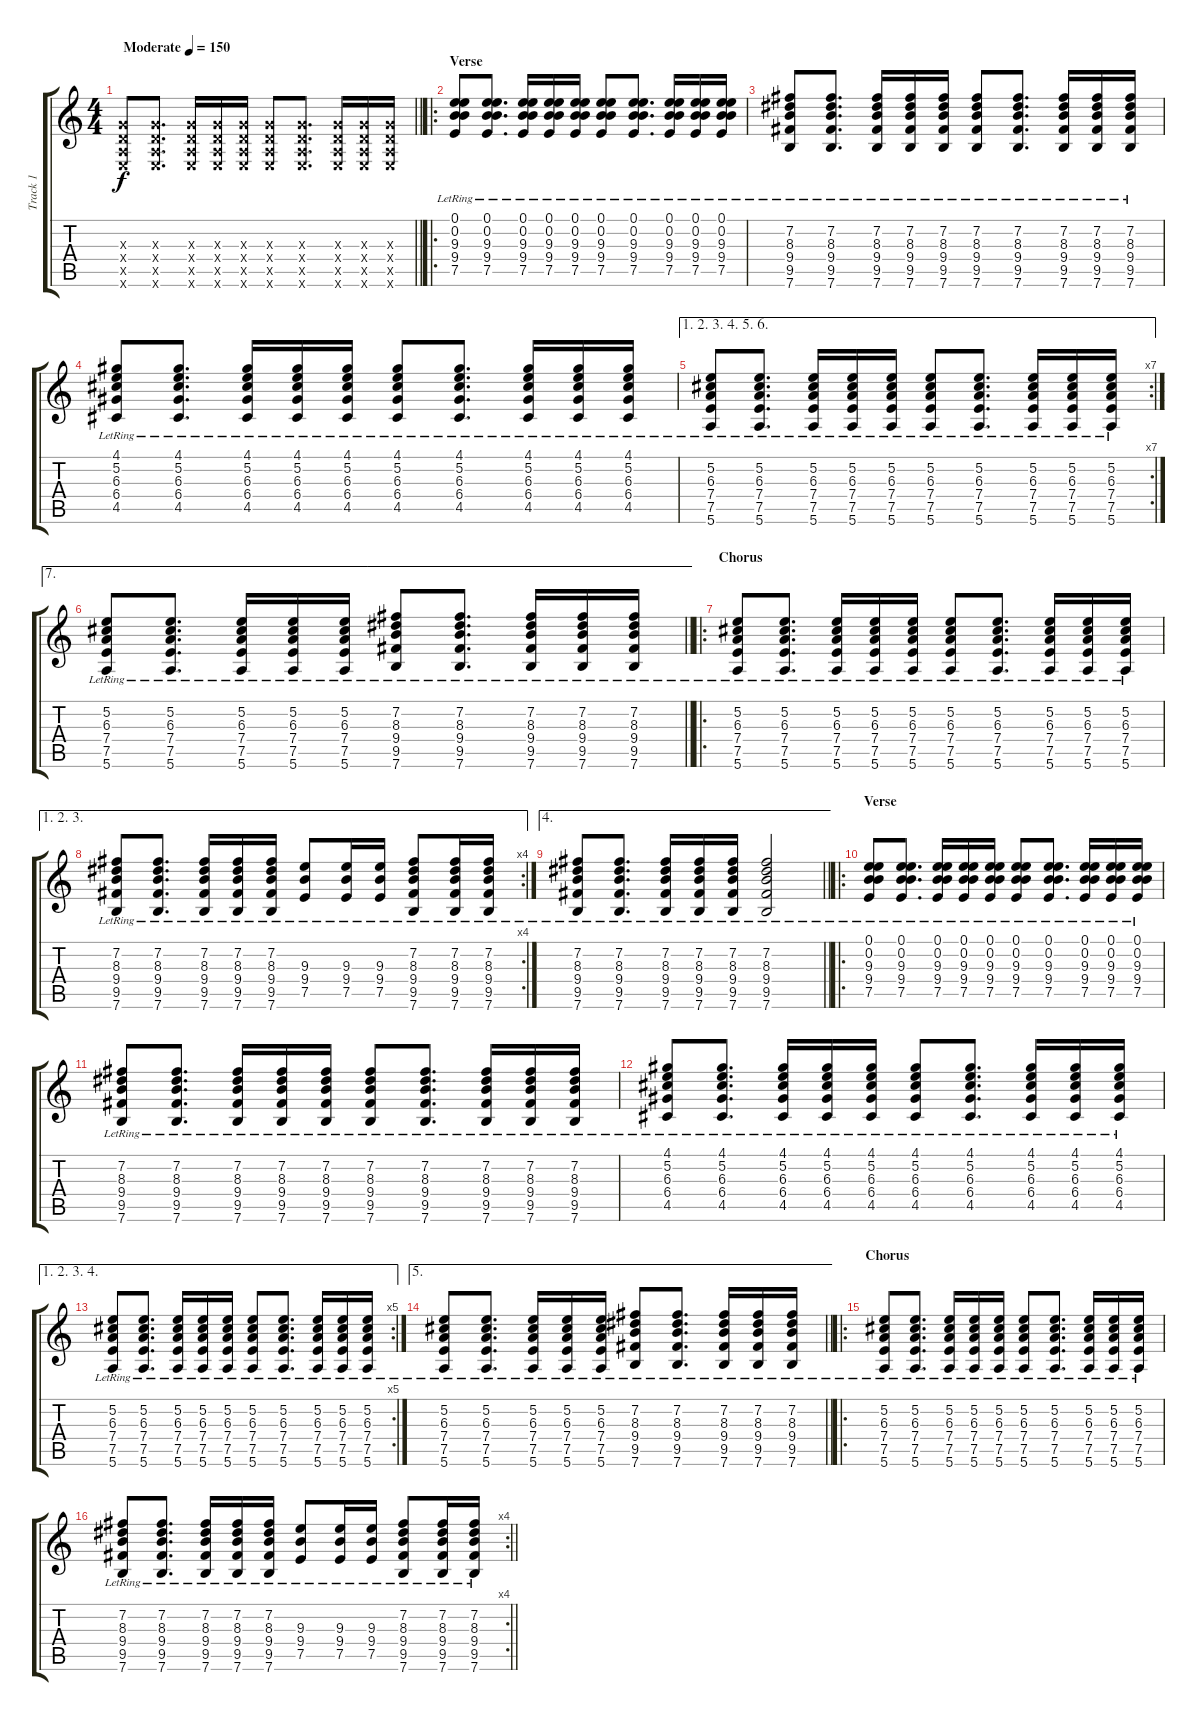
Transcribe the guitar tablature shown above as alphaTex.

\track ("Track 1" "Track 1") {instrument acousticguitarsteel}
\staff {score tabs}
\tuning (E4 B3 G3 D3 A2 E2) {hide}
\ts (4 4)
\tempo (150 "Moderate")
\clef g2
\barLineRight lightlight
\ks c
(0.3{x} 0.4{x} 0.5{x} 0.6{x}).8{dy f instrument acousticguitarsteel} (0.3{x} 0.4{x} 0.5{x} 0.6{x}).8{d} (0.3{x} 0.4{x} 0.5{x} 0.6{x}).16 (0.3{x} 0.4{x} 0.5{x} 0.6{x}).16 (0.3{x} 0.4{x} 0.5{x} 0.6{x}).16 (0.3{x} 0.4{x} 0.5{x} 0.6{x}).8 (0.3{x} 0.4{x} 0.5{x} 0.6{x}).8{d} (0.3{x} 0.4{x} 0.5{x} 0.6{x}).16 (0.3{x} 0.4{x} 0.5{x} 0.6{x}).16 (0.3{x} 0.4{x} 0.5{x} 0.6{x}).16 |
\ro
\section ("" "Verse")
(0.1{lr} 0.2{lr} 9.3{lr} 9.4{lr} 7.5{lr}).8 (0.1{lr} 0.2{lr} 9.3{lr} 9.4{lr} 7.5{lr}).8{d} (0.1{lr} 0.2{lr} 9.3{lr} 9.4{lr} 7.5{lr}).16 (0.1{lr} 0.2{lr} 9.3{lr} 9.4{lr} 7.5{lr}).16 (0.1{lr} 0.2{lr} 9.3{lr} 9.4{lr} 7.5{lr}).16 (0.1{lr} 0.2{lr} 9.3{lr} 9.4{lr} 7.5{lr}).8 (0.1{lr} 0.2{lr} 9.3{lr} 9.4{lr} 7.5{lr}).8{d} (0.1{lr} 0.2{lr} 9.3{lr} 9.4{lr} 7.5{lr}).16 (0.1{lr} 0.2{lr} 9.3{lr} 9.4{lr} 7.5{lr}).16 (0.1{lr} 0.2{lr} 9.3{lr} 9.4{lr} 7.5{lr}).16 |
(7.2{lr} 8.3{lr} 9.4{lr} 9.5{lr} 7.6{lr}).8 (7.2{lr} 8.3{lr} 9.4{lr} 9.5{lr} 7.6{lr}).8{d} (7.2{lr} 8.3{lr} 9.4{lr} 9.5{lr} 7.6{lr}).16 (7.2{lr} 8.3{lr} 9.4{lr} 9.5{lr} 7.6{lr}).16 (7.2{lr} 8.3{lr} 9.4{lr} 9.5{lr} 7.6{lr}).16 (7.2{lr} 8.3{lr} 9.4{lr} 9.5{lr} 7.6{lr}).8 (7.2{lr} 8.3{lr} 9.4{lr} 9.5{lr} 7.6{lr}).8{d} (7.2{lr} 8.3{lr} 9.4{lr} 9.5{lr} 7.6{lr}).16 (7.2{lr} 8.3{lr} 9.4{lr} 9.5{lr} 7.6{lr}).16 (7.2{lr} 8.3{lr} 9.4{lr} 9.5{lr} 7.6{lr}).16 |
(4.1{lr} 5.2{lr} 6.3{lr} 6.4{lr} 4.5{lr}).8 (4.1{lr} 5.2{lr} 6.3{lr} 6.4{lr} 4.5{lr}).8{d} (4.1{lr} 5.2{lr} 6.3{lr} 6.4{lr} 4.5{lr}).16 (4.1{lr} 5.2{lr} 6.3{lr} 6.4{lr} 4.5{lr}).16 (4.1{lr} 5.2{lr} 6.3{lr} 6.4{lr} 4.5{lr}).16 (4.1{lr} 5.2{lr} 6.3{lr} 6.4{lr} 4.5{lr}).8 (4.1{lr} 5.2{lr} 6.3{lr} 6.4{lr} 4.5{lr}).8{d} (4.1{lr} 5.2{lr} 6.3{lr} 6.4{lr} 4.5{lr}).16 (4.1{lr} 5.2{lr} 6.3{lr} 6.4{lr} 4.5{lr}).16 (4.1{lr} 5.2{lr} 6.3{lr} 6.4{lr} 4.5{lr}).16 |
\ae (1 2 3 4 5 6)
\rc 7
(5.2{lr} 6.3{lr} 7.4{lr} 7.5{lr} 5.6{lr}).8 (5.2{lr} 6.3{lr} 7.4{lr} 7.5{lr} 5.6{lr}).8{d} (5.2{lr} 6.3{lr} 7.4{lr} 7.5{lr} 5.6{lr}).16 (5.2{lr} 6.3{lr} 7.4{lr} 7.5{lr} 5.6{lr}).16 (5.2{lr} 6.3{lr} 7.4{lr} 7.5{lr} 5.6{lr}).16 (5.2{lr} 6.3{lr} 7.4{lr} 7.5{lr} 5.6{lr}).8 (5.2{lr} 6.3{lr} 7.4{lr} 7.5{lr} 5.6{lr}).8{d} (5.2{lr} 6.3{lr} 7.4{lr} 7.5{lr} 5.6{lr}).16 (5.2{lr} 6.3{lr} 7.4{lr} 7.5{lr} 5.6{lr}).16 (5.2{lr} 6.3{lr} 7.4{lr} 7.5{lr} 5.6{lr}).16 |
\ae 7
\barLineRight lightlight
(5.2{lr} 6.3{lr} 7.4{lr} 7.5{lr} 5.6{lr}).8 (5.2{lr} 6.3{lr} 7.4{lr} 7.5{lr} 5.6{lr}).8{d} (5.2{lr} 6.3{lr} 7.4{lr} 7.5{lr} 5.6{lr}).16 (5.2{lr} 6.3{lr} 7.4{lr} 7.5{lr} 5.6{lr}).16 (5.2{lr} 6.3{lr} 7.4{lr} 7.5{lr} 5.6{lr}).16 (7.2{lr} 8.3{lr} 9.4{lr} 9.5{lr} 7.6{lr}).8 (7.2{lr} 8.3{lr} 9.4{lr} 9.5{lr} 7.6{lr}).8{d} (7.2{lr} 8.3{lr} 9.4{lr} 9.5{lr} 7.6{lr}).16 (7.2{lr} 8.3{lr} 9.4{lr} 9.5{lr} 7.6{lr}).16 (7.2{lr} 8.3{lr} 9.4{lr} 9.5{lr} 7.6{lr}).16 |
\ro
\section ("" "Chorus")
(5.2{lr} 6.3{lr} 7.4{lr} 7.5{lr} 5.6{lr}).8 (5.2{lr} 6.3{lr} 7.4{lr} 7.5{lr} 5.6{lr}).8{d} (5.2{lr} 6.3{lr} 7.4{lr} 7.5{lr} 5.6{lr}).16 (5.2{lr} 6.3{lr} 7.4{lr} 7.5{lr} 5.6{lr}).16 (5.2{lr} 6.3{lr} 7.4{lr} 7.5{lr} 5.6{lr}).16 (5.2{lr} 6.3{lr} 7.4{lr} 7.5{lr} 5.6{lr}).8 (5.2{lr} 6.3{lr} 7.4{lr} 7.5{lr} 5.6{lr}).8{d} (5.2{lr} 6.3{lr} 7.4{lr} 7.5{lr} 5.6{lr}).16 (5.2{lr} 6.3{lr} 7.4{lr} 7.5{lr} 5.6{lr}).16 (5.2{lr} 6.3{lr} 7.4{lr} 7.5{lr} 5.6{lr}).16 |
\ae (1 2 3)
\rc 4
(7.2{lr} 8.3{lr} 9.4{lr} 9.5{lr} 7.6{lr}).8 (7.2{lr} 8.3{lr} 9.4{lr} 9.5{lr} 7.6{lr}).8{d} (7.2{lr} 8.3{lr} 9.4{lr} 9.5{lr} 7.6{lr}).16 (7.2{lr} 8.3{lr} 9.4{lr} 9.5{lr} 7.6{lr}).16 (7.2{lr} 8.3{lr} 9.4{lr} 9.5{lr} 7.6{lr}).16 (9.3{lr} 9.4{lr} 7.5{lr}).8 (9.3{lr} 9.4{lr} 7.5{lr}).16 (9.3{lr} 9.4{lr} 7.5{lr}).16 (7.2{lr} 8.3{lr} 9.4{lr} 9.5{lr} 7.6{lr}).8 (7.2{lr} 8.3{lr} 9.4{lr} 9.5{lr} 7.6{lr}).16 (7.2{lr} 8.3{lr} 9.4{lr} 9.5{lr} 7.6{lr}).16 |
\ae 4
\barLineRight lightlight
(7.2{lr} 8.3{lr} 9.4{lr} 9.5{lr} 7.6{lr}).8 (7.2{lr} 8.3{lr} 9.4{lr} 9.5{lr} 7.6{lr}).8{d} (7.2{lr} 8.3{lr} 9.4{lr} 9.5{lr} 7.6{lr}).16 (7.2{lr} 8.3{lr} 9.4{lr} 9.5{lr} 7.6{lr}).16 (7.2{lr} 8.3{lr} 9.4{lr} 9.5{lr} 7.6{lr}).16 (7.2{lr} 8.3{lr} 9.4{lr} 9.5{lr} 7.6{lr}).2 |
\ro
\section ("" "Verse")
(0.1{lr} 0.2{lr} 9.3{lr} 9.4{lr} 7.5{lr}).8 (0.1{lr} 0.2{lr} 9.3{lr} 9.4{lr} 7.5{lr}).8{d} (0.1{lr} 0.2{lr} 9.3{lr} 9.4{lr} 7.5{lr}).16 (0.1{lr} 0.2{lr} 9.3{lr} 9.4{lr} 7.5{lr}).16 (0.1{lr} 0.2{lr} 9.3{lr} 9.4{lr} 7.5{lr}).16 (0.1{lr} 0.2{lr} 9.3{lr} 9.4{lr} 7.5{lr}).8 (0.1{lr} 0.2{lr} 9.3{lr} 9.4{lr} 7.5{lr}).8{d} (0.1{lr} 0.2{lr} 9.3{lr} 9.4{lr} 7.5{lr}).16 (0.1{lr} 0.2{lr} 9.3{lr} 9.4{lr} 7.5{lr}).16 (0.1{lr} 0.2{lr} 9.3{lr} 9.4{lr} 7.5{lr}).16 |
(7.2{lr} 8.3{lr} 9.4{lr} 9.5{lr} 7.6{lr}).8 (7.2{lr} 8.3{lr} 9.4{lr} 9.5{lr} 7.6{lr}).8{d} (7.2{lr} 8.3{lr} 9.4{lr} 9.5{lr} 7.6{lr}).16 (7.2{lr} 8.3{lr} 9.4{lr} 9.5{lr} 7.6{lr}).16 (7.2{lr} 8.3{lr} 9.4{lr} 9.5{lr} 7.6{lr}).16 (7.2{lr} 8.3{lr} 9.4{lr} 9.5{lr} 7.6{lr}).8 (7.2{lr} 8.3{lr} 9.4{lr} 9.5{lr} 7.6{lr}).8{d} (7.2{lr} 8.3{lr} 9.4{lr} 9.5{lr} 7.6{lr}).16 (7.2{lr} 8.3{lr} 9.4{lr} 9.5{lr} 7.6{lr}).16 (7.2{lr} 8.3{lr} 9.4{lr} 9.5{lr} 7.6{lr}).16 |
(4.1{lr} 5.2{lr} 6.3{lr} 6.4{lr} 4.5{lr}).8 (4.1{lr} 5.2{lr} 6.3{lr} 6.4{lr} 4.5{lr}).8{d} (4.1{lr} 5.2{lr} 6.3{lr} 6.4{lr} 4.5{lr}).16 (4.1{lr} 5.2{lr} 6.3{lr} 6.4{lr} 4.5{lr}).16 (4.1{lr} 5.2{lr} 6.3{lr} 6.4{lr} 4.5{lr}).16 (4.1{lr} 5.2{lr} 6.3{lr} 6.4{lr} 4.5{lr}).8 (4.1{lr} 5.2{lr} 6.3{lr} 6.4{lr} 4.5{lr}).8{d} (4.1{lr} 5.2{lr} 6.3{lr} 6.4{lr} 4.5{lr}).16 (4.1{lr} 5.2{lr} 6.3{lr} 6.4{lr} 4.5{lr}).16 (4.1{lr} 5.2{lr} 6.3{lr} 6.4{lr} 4.5{lr}).16 |
\ae (1 2 3 4)
\rc 5
(5.2{lr} 6.3{lr} 7.4{lr} 7.5{lr} 5.6{lr}).8 (5.2{lr} 6.3{lr} 7.4{lr} 7.5{lr} 5.6{lr}).8{d} (5.2{lr} 6.3{lr} 7.4{lr} 7.5{lr} 5.6{lr}).16 (5.2{lr} 6.3{lr} 7.4{lr} 7.5{lr} 5.6{lr}).16 (5.2{lr} 6.3{lr} 7.4{lr} 7.5{lr} 5.6{lr}).16 (5.2{lr} 6.3{lr} 7.4{lr} 7.5{lr} 5.6{lr}).8 (5.2{lr} 6.3{lr} 7.4{lr} 7.5{lr} 5.6{lr}).8{d} (5.2{lr} 6.3{lr} 7.4{lr} 7.5{lr} 5.6{lr}).16 (5.2{lr} 6.3{lr} 7.4{lr} 7.5{lr} 5.6{lr}).16 (5.2{lr} 6.3{lr} 7.4{lr} 7.5{lr} 5.6{lr}).16 |
\ae 5
\barLineRight lightlight
(5.2{lr} 6.3{lr} 7.4{lr} 7.5{lr} 5.6{lr}).8 (5.2{lr} 6.3{lr} 7.4{lr} 7.5{lr} 5.6{lr}).8{d} (5.2{lr} 6.3{lr} 7.4{lr} 7.5{lr} 5.6{lr}).16 (5.2{lr} 6.3{lr} 7.4{lr} 7.5{lr} 5.6{lr}).16 (5.2{lr} 6.3{lr} 7.4{lr} 7.5{lr} 5.6{lr}).16 (7.2{lr} 8.3{lr} 9.4{lr} 9.5{lr} 7.6{lr}).8 (7.2{lr} 8.3{lr} 9.4{lr} 9.5{lr} 7.6{lr}).8{d} (7.2{lr} 8.3{lr} 9.4{lr} 9.5{lr} 7.6{lr}).16 (7.2{lr} 8.3{lr} 9.4{lr} 9.5{lr} 7.6{lr}).16 (7.2{lr} 8.3{lr} 9.4{lr} 9.5{lr} 7.6{lr}).16 |
\ro
\section ("" "Chorus")
(5.2{lr} 6.3{lr} 7.4{lr} 7.5{lr} 5.6{lr}).8 (5.2{lr} 6.3{lr} 7.4{lr} 7.5{lr} 5.6{lr}).8{d} (5.2{lr} 6.3{lr} 7.4{lr} 7.5{lr} 5.6{lr}).16 (5.2{lr} 6.3{lr} 7.4{lr} 7.5{lr} 5.6{lr}).16 (5.2{lr} 6.3{lr} 7.4{lr} 7.5{lr} 5.6{lr}).16 (5.2{lr} 6.3{lr} 7.4{lr} 7.5{lr} 5.6{lr}).8 (5.2{lr} 6.3{lr} 7.4{lr} 7.5{lr} 5.6{lr}).8{d} (5.2{lr} 6.3{lr} 7.4{lr} 7.5{lr} 5.6{lr}).16 (5.2{lr} 6.3{lr} 7.4{lr} 7.5{lr} 5.6{lr}).16 (5.2{lr} 6.3{lr} 7.4{lr} 7.5{lr} 5.6{lr}).16 |
\rc 4
\barLineRight lightlight
(7.2{lr} 8.3{lr} 9.4{lr} 9.5{lr} 7.6{lr}).8 (7.2{lr} 8.3{lr} 9.4{lr} 9.5{lr} 7.6{lr}).8{d} (7.2{lr} 8.3{lr} 9.4{lr} 9.5{lr} 7.6{lr}).16 (7.2{lr} 8.3{lr} 9.4{lr} 9.5{lr} 7.6{lr}).16 (7.2{lr} 8.3{lr} 9.4{lr} 9.5{lr} 7.6{lr}).16 (9.3{lr} 9.4{lr} 7.5{lr}).8 (9.3{lr} 9.4{lr} 7.5{lr}).16 (9.3{lr} 9.4{lr} 7.5{lr}).16 (7.2{lr} 8.3{lr} 9.4{lr} 9.5{lr} 7.6{lr}).8 (7.2{lr} 8.3{lr} 9.4{lr} 9.5{lr} 7.6{lr}).16 (7.2{lr} 8.3{lr} 9.4{lr} 9.5{lr} 7.6{lr}).16
